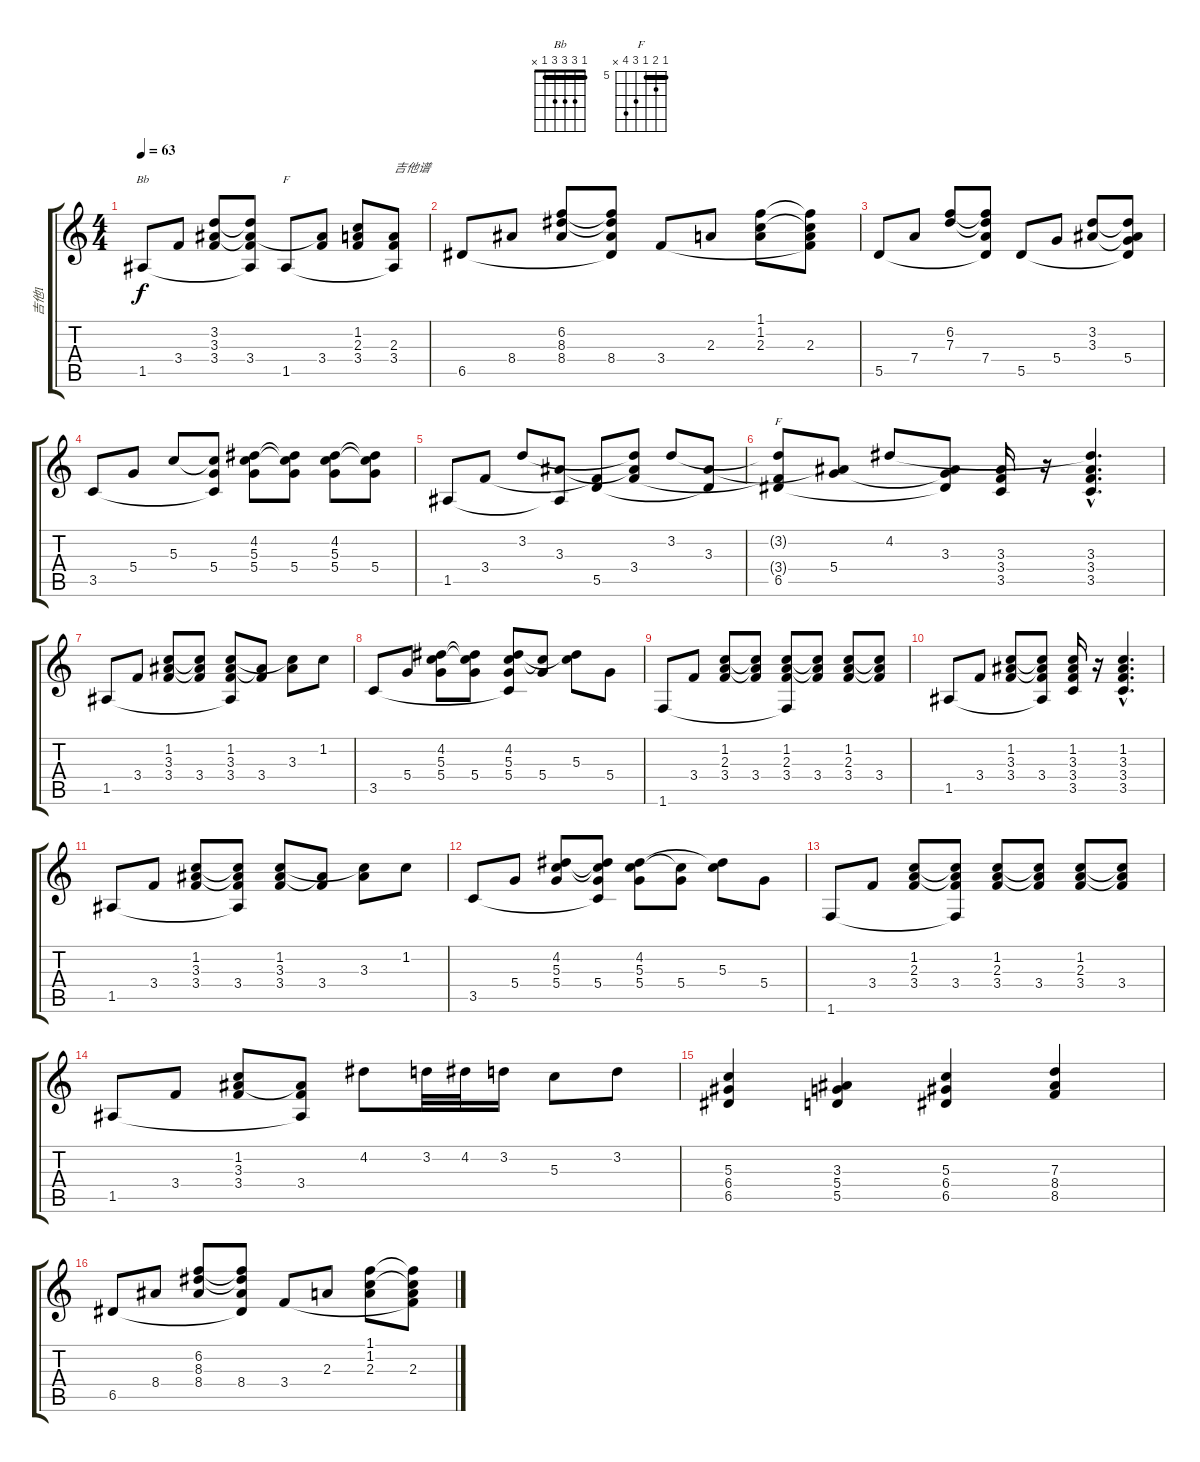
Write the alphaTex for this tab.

\track ("吉他1" "吉他1") {instrument acousticguitarnylon}
\staff {score tabs}
\tuning (E4 B3 G3 D3 A2 E2) {hide}
\chord ("Bb" 1 3 3 3 1 x) {barre 1}
\chord ("F" 1 1 2 3 0 1) {barre 1}
\chord ("F" 5 6 5 7 8 x) {firstfret 5 barre 5}
\ts (4 4)
\tempo 63
\clef g2
\ks c
1.5.8{ch "Bb" dy f} 3.4.8 (3.2 3.3 3.4).8 (3.2{t} 3.3{t} 3.4 1.5{t}).8 1.5.8{ch "F"} (3.3{t} 3.4).8 (1.2 2.3 3.4).8 (2.3 3.4 1.5{t}).8{txt "吉他谱"} |
6.5.8 8.4.8 (6.2 8.3 8.4).8 (6.2{t} 8.3{t} 8.4 6.5{t}).8 3.4.8 2.3.8 (1.1 1.2 2.3).8 (1.1{t} 1.2{t} 2.3 3.4{t}).8 |
5.5.8 7.4.8 (6.2 7.3).8 (6.2{t} 7.3{t} 7.4 5.5{t}).8 5.5.8 5.4.8 (3.2 3.3).8 (3.2{t} 3.3{t} 5.4 5.5{t}).8 |
3.5.8 5.4.8 5.3.8 (5.3{t} 5.4 3.5{t}).8 (4.2 5.3 5.4).8 (4.2{t} 5.3{t} 5.4).8 (4.2 5.3 5.4).8 (4.2{t} 5.3{t} 5.4).8 |
1.5.8 3.4.8 3.2.8 (3.3 1.5{t}).8 (3.4{t} 5.5).8 (3.2{t} 3.3{t} 3.4).8 3.2.8 (3.3 5.5{t}).8 |
(3.2{t} 3.4{t} 6.5).8{ch "F"} (3.3{t} 5.4).8 4.2.8 (3.3 5.4{t} 6.5{t}).8 (3.3 3.4 3.5).16 r.16 (4.2{hac t} 3.3{hac} 3.4{hac} 3.5{hac}).4{d} |
1.5.8 3.4.8 (1.2 3.3 3.4).8 (1.2{t} 3.3{t} 3.4).8 (1.2 3.3 3.4 1.5{t}).8 (3.3{t} 3.4).8 (1.2{t} 3.3).8 1.2.8 |
3.5.8 5.4.8 (4.2 5.3 5.4).8 (4.2{t} 5.3{t} 5.4).8 (4.2 5.3 5.4 3.5{t}).8 (5.3{t} 5.4).8 (4.2{t} 5.3).8 5.4.8 |
1.6.8 3.4.8 (1.2 2.3 3.4).8 (1.2{t} 2.3{t} 3.4).8 (1.2 2.3 3.4 1.6{t}).8 (1.2{t} 2.3{t} 3.4).8 (1.2 2.3 3.4).8 (1.2{t} 2.3{t} 3.4).8 |
1.5.8 3.4.8 (1.2 3.3 3.4).8 (1.2{t} 3.3{t} 3.4 1.5{t}).8 (1.2 3.3 3.4 3.5).16 r.16 (1.2{hac} 3.3{hac} 3.4{hac} 3.5{hac}).4{d} |
1.5.8 3.4.8 (1.2 3.3 3.4).8 (1.2{t} 3.3{t} 3.4 1.5{t}).8 (1.2 3.3 3.4).8 (3.3{t} 3.4).8 (1.2{t} 3.3).8 1.2.8 |
3.5.8 5.4.8 (4.2 5.3 5.4).8 (4.2{t} 5.3{t} 5.4 3.5{t}).8 (4.2 5.3 5.4).8 (5.3{t} 5.4).8 (4.2{t} 5.3).8 5.4.8 |
1.6.8 3.4.8 (1.2 2.3 3.4).8 (1.2{t} 2.3{t} 3.4 1.6{t}).8 (1.2 2.3 3.4).8 (1.2{t} 2.3{t} 3.4).8 (1.2 2.3 3.4).8 (1.2{t} 2.3{t} 3.4).8 |
1.5.8 3.4.8 (1.2 3.3 3.4).8 (3.3{t} 3.4 1.5{t}).8 4.2.8 3.2.32 4.2.32 3.2.16 5.3.8 3.2.8 |
(5.3 6.4 6.5).4{volume 13} (3.3 5.4 5.5).4 (5.3 6.4 6.5).4 (7.3 8.4 8.5).4 |
6.5.8 8.4.8 (6.2 8.3 8.4).8 (6.2{t} 8.3{t} 8.4 6.5{t}).8 3.4.8 2.3.8 (1.1 1.2 2.3).8 (1.1{t} 1.2{t} 2.3 3.4{t}).8
